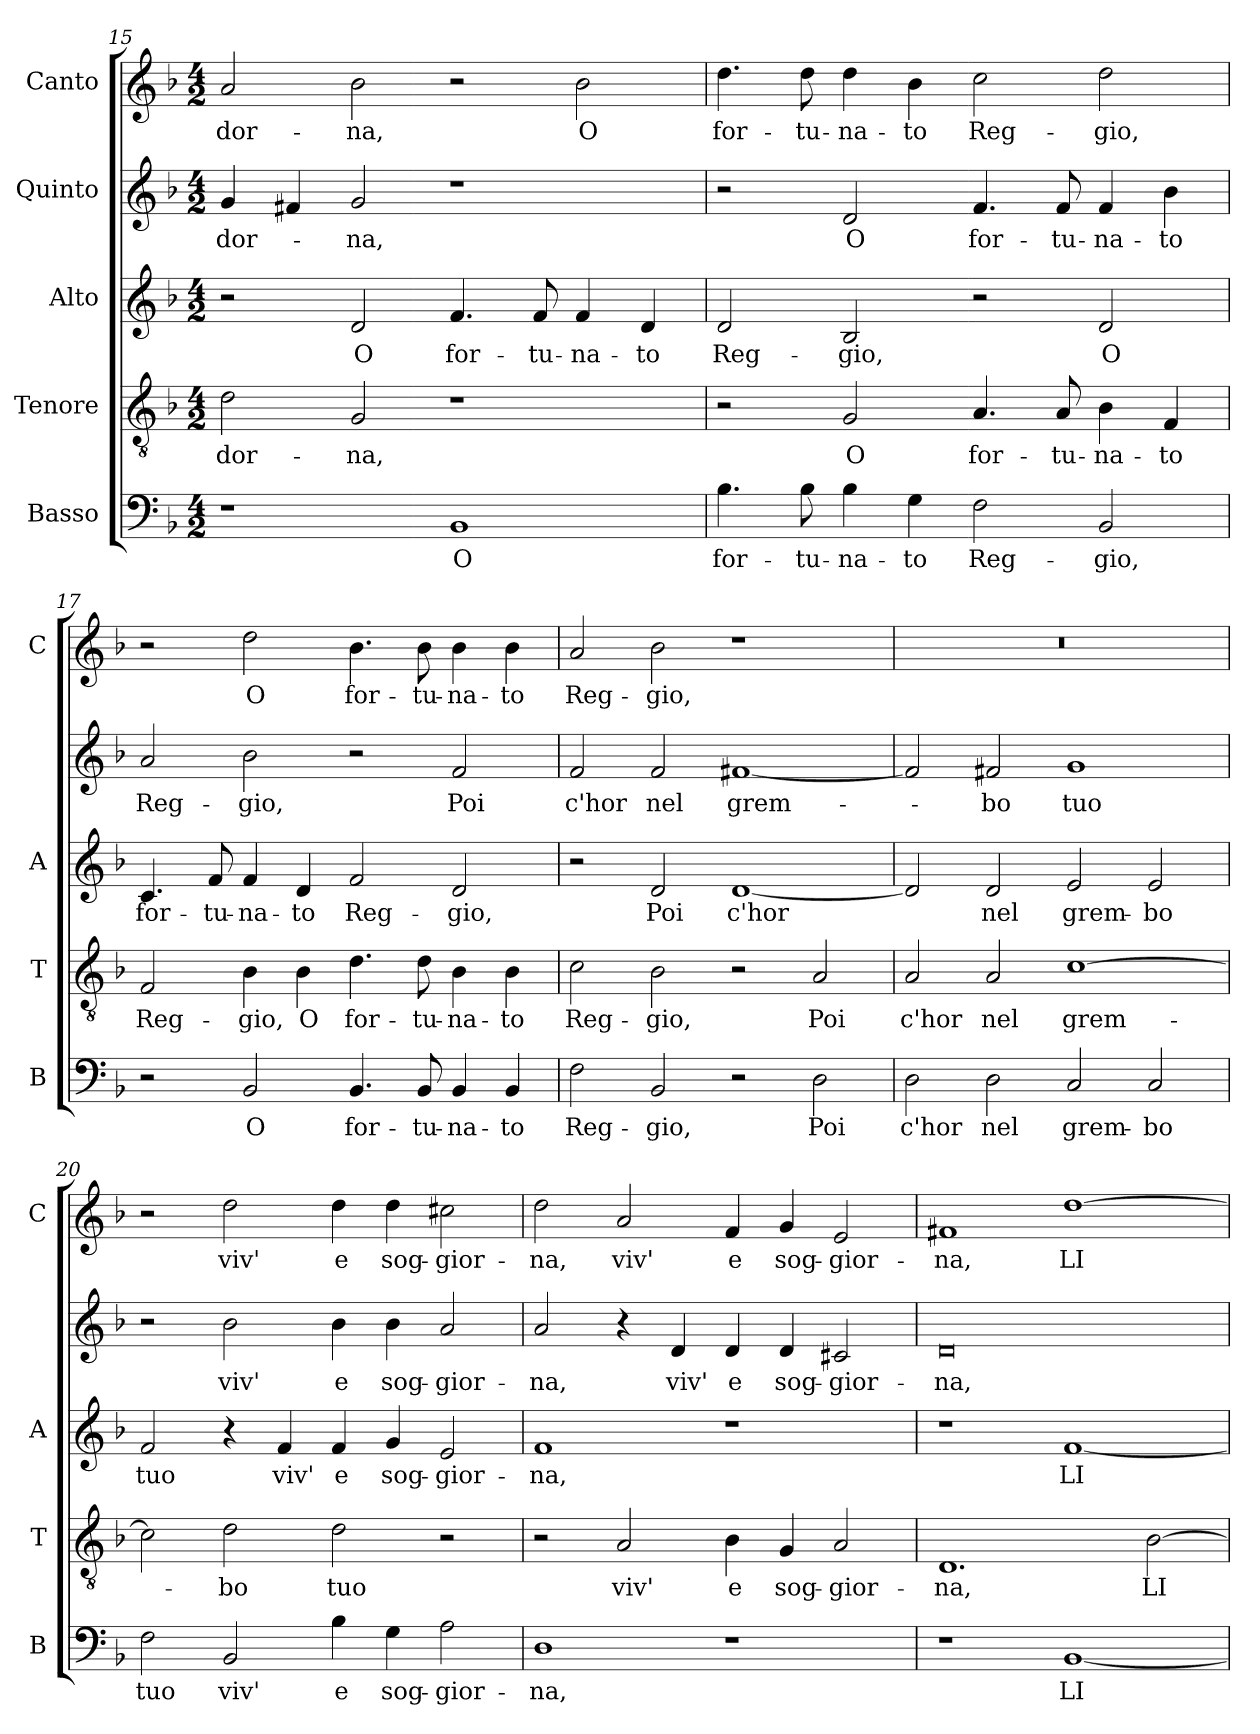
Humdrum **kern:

**kern	**text	**kern	**text	**kern	**text	**kern	**text	**kern	**text
*part5	*part5	*part4	*part4	*part3	*part3	*part2	*part2	*part1	*part1
*staff5	*staff5	*staff4	*staff4	*staff3	*staff3	*staff2	*staff2	*staff1	*staff1
*I"Basso	*	*I"Tenore	*	*I"Alto	*	*I"Quinto	*	*I"Canto	*
*I'B	*	*I'T	*	*I'A	*	*	*	*I'C	*
!!LO:LB:g=z
*clefF4	*	*clefGv2	*	*clefG2	*	*clefG2	*	*clefG2	*
*k[b-]	*	*k[b-]	*	*k[b-]	*	*k[b-]	*	*k[b-]	*
*F:	*	*F:	*	*F:	*	*F:	*	*F:	*
*M4/2	*	*M4/2	*	*M4/2	*	*M4/2	*	*M4/2	*
=15	=15	=15	=15	=15	=15	=15	=15	=15	=15
!	!	!	!LO:LY:b	!	!	!	!LO:LY:b	!	!LO:LY:b
1r	.	2d\	-dor-	2r	.	4g/	-dor-	2a/	-dor-
.	.	.	.	.	.	4f#X/	.	.	.
!	!	!	!LO:LY:b	!	!LO:LY:b	!	!LO:LY:b	!	!LO:LY:b
.	.	2G/	-na,	2d/	O	2g/	-na,	2b-\	-na,
!	!LO:LY:b	!	!	!	!LO:LY:b	!	!	!	!
1BB-	O	1r	.	4.f/	for-	1r	.	2r	.
!	!	!	!	!	!LO:LY:b	!	!	!	!
.	.	.	.	8f/	-tu-	.	.	.	.
!	!	!	!	!	!LO:LY:b	!	!	!	!LO:LY:b
.	.	.	.	4f/	-na-	.	.	2b-\	O
!	!	!	!	!	!LO:LY:b	!	!	!	!
.	.	.	.	4d/	-to	.	.	.	.
=16	=16	=16	=16	=16	=16	=16	=16	=16	=16
!	!LO:LY:b	!	!	!	!LO:LY:b	!	!	!	!LO:LY:b
4.B-\	for-	2r	.	2d/	Reg-	2r	.	4.dd\	for-
!	!LO:LY:b	!	!	!	!	!	!	!	!LO:LY:b
8B-\	-tu-	.	.	.	.	.	.	8dd\	-tu-
!	!LO:LY:b	!	!LO:LY:b	!	!LO:LY:b	!	!LO:LY:b	!	!LO:LY:b
4B-\	-na-	2G/	O	2B-/	-gio,	2d/	O	4dd\	-na-
!	!LO:LY:b	!	!	!	!	!	!	!	!LO:LY:b
4G\	-to	.	.	.	.	.	.	4b-\	-to
!	!LO:LY:b	!	!LO:LY:b	!	!	!	!LO:LY:b	!	!LO:LY:b
2F\	Reg-	4.A/	for-	2r	.	4.f/	for-	2cc\	Reg-
!	!	!	!LO:LY:b	!	!	!	!LO:LY:b	!	!
.	.	8A/	-tu-	.	.	8f/	-tu-	.	.
!	!LO:LY:b	!	!LO:LY:b	!	!LO:LY:b	!	!LO:LY:b	!	!LO:LY:b
2BB-/	-gio,	4B-\	-na-	2d/	O	4f/	-na-	2dd\	-gio,
!	!	!	!LO:LY:b	!	!	!	!LO:LY:b	!	!
.	.	4F/	-to	.	.	4b-\	-to	.	.
=17	=17	=17	=17	=17	=17	=17	=17	=17	=17
!	!	!	!LO:LY:b	!	!LO:LY:b	!	!LO:LY:b	!	!
2r	.	2F/	Reg-	4.c/	for-	2a/	Reg-	2r	.
!	!	!	!	!	!LO:LY:b	!	!	!	!
.	.	.	.	8f/	-tu-	.	.	.	.
!	!LO:LY:b	!	!LO:LY:b	!	!LO:LY:b	!	!LO:LY:b	!	!LO:LY:b
2BB-/	O	4B-\	-gio,	4f/	-na-	2b-\	-gio,	2dd\	O
!	!	!	!LO:LY:b	!	!LO:LY:b	!	!	!	!
.	.	4B-\	O	4d/	-to	.	.	.	.
!	!LO:LY:b	!	!LO:LY:b	!	!LO:LY:b	!	!	!	!LO:LY:b
4.BB-/	for-	4.d\	for-	2f/	Reg-	2r	.	4.b-\	for-
!	!LO:LY:b	!	!LO:LY:b	!	!	!	!	!	!LO:LY:b
8BB-/	-tu-	8d\	-tu-	.	.	.	.	8b-\	-tu-
!	!LO:LY:b	!	!LO:LY:b	!	!LO:LY:b	!	!LO:LY:b	!	!LO:LY:b
4BB-/	-na-	4B-\	-na-	2d/	-gio,	2f/	Poi	4b-\	-na-
!	!LO:LY:b	!	!LO:LY:b	!	!	!	!	!	!LO:LY:b
4BB-/	-to	4B-\	-to	.	.	.	.	4b-\	-to
=18	=18	=18	=18	=18	=18	=18	=18	=18	=18
!	!LO:LY:b	!	!LO:LY:b	!	!	!	!LO:LY:b	!	!LO:LY:b
2F\	Reg-	2c\	Reg-	2r	.	2f/	c'hor	2a/	Reg-
!	!LO:LY:b	!	!LO:LY:b	!	!LO:LY:b	!	!LO:LY:b	!	!LO:LY:b
2BB-/	-gio,	2B-\	-gio,	2d/	Poi	2f/	nel	2b-\	-gio,
!	!	!	!	!	!LO:LY:b	!	!LO:LY:b	!	!
2r	.	2r	.	[1d	c'hor	[1f#X	grem-	1r	.
!	!LO:LY:b	!	!LO:LY:b	!	!	!	!	!	!
2D\	Poi	2A/	Poi	.	.	.	.	.	.
!!LO:PB:g=z
=19	=19	=19	=19	=19	=19	=19	=19	=19	=19
!	!LO:LY:b	!	!LO:LY:b	!	!	!	!	!	!
2D\	c'hor	2A/	c'hor	2d/]	.	2f#/]	.	0r	.
!	!LO:LY:b	!	!LO:LY:b	!	!LO:LY:b	!	!LO:LY:b	!	!
2D\	nel	2A/	nel	2d/	nel	2f#X/	-bo	.	.
!	!LO:LY:b	!	!LO:LY:b	!	!LO:LY:b	!	!LO:LY:b	!	!
2C/	grem-	[1c	grem-	2e/	grem-	1g	tuo	.	.
!	!LO:LY:b	!	!	!	!LO:LY:b	!	!	!	!
2C/	-bo	.	.	2e/	-bo	.	.	.	.
=20	=20	=20	=20	=20	=20	=20	=20	=20	=20
!	!LO:LY:b	!	!	!	!LO:LY:b	!	!	!	!
2F\	tuo	2c\]	.	2f/	tuo	2r	.	2r	.
!	!LO:LY:b	!	!LO:LY:b	!	!	!	!LO:LY:b	!	!LO:LY:b
2BB-/	viv'	2d\	-bo	4r	.	2b-\	viv'	2dd\	viv'
!	!	!	!	!	!LO:LY:b	!	!	!	!
.	.	.	.	4f/	viv'	.	.	.	.
!	!LO:LY:b	!	!LO:LY:b	!	!LO:LY:b	!	!LO:LY:b	!	!LO:LY:b
4B-\	e	2d\	tuo	4f/	e	4b-\	e	4dd\	e
!	!LO:LY:b	!	!	!	!LO:LY:b	!	!LO:LY:b	!	!LO:LY:b
4G\	sog-	.	.	4g/	sog-	4b-\	sog-	4dd\	sog-
!	!LO:LY:b	!	!	!	!LO:LY:b	!	!LO:LY:b	!	!LO:LY:b
2A\	-gior-	2r	.	2e/	-gior-	2a/	-gior-	2cc#X\	-gior-
=21	=21	=21	=21	=21	=21	=21	=21	=21	=21
!	!LO:LY:b	!	!	!	!LO:LY:b	!	!LO:LY:b	!	!LO:LY:b
1D	-na,	2r	.	1f	-na,	2a/	-na,	2dd\	-na,
!	!	!	!LO:LY:b	!	!	!	!	!	!LO:LY:b
.	.	2A/	viv'	.	.	4r	.	2a/	viv'
!	!	!	!	!	!	!	!LO:LY:b	!	!
.	.	.	.	.	.	4d/	viv'	.	.
!	!	!	!LO:LY:b	!	!	!	!LO:LY:b	!	!LO:LY:b
1r	.	4B-\	e	1r	.	4d/	e	4f/	e
!	!	!	!LO:LY:b	!	!	!	!LO:LY:b	!	!LO:LY:b
.	.	4G/	sog-	.	.	4d/	sog-	4g/	sog-
!	!	!	!LO:LY:b	!	!	!	!LO:LY:b	!	!LO:LY:b
.	.	2A/	-gior-	.	.	2c#X/	-gior-	2e/	-gior-
=22	=22	=22	=22	=22	=22	=22	=22	=22	=22
!	!	!	!LO:LY:b	!	!	!	!LO:LY:b	!	!LO:LY:b
1r	.	1.D	-na,	1r	.	0d	-na,	1f#X	-na,
!	!LO:LY:b	!	!	!	!LO:LY:b	!	!	!	!LO:LY:b
[1BB-	LI-	.	.	[1f	LI-	.	.	[1dd	LI-
!	!	!	!LO:LY:b	!	!	!	!	!	!
.	.	[2B-\	LI-	.	.	.	.	.	.
=	=	=	=	=	=	=	=	=	=
*-	*-	*-	*-	*-	*-	*-	*-	*-	*-
